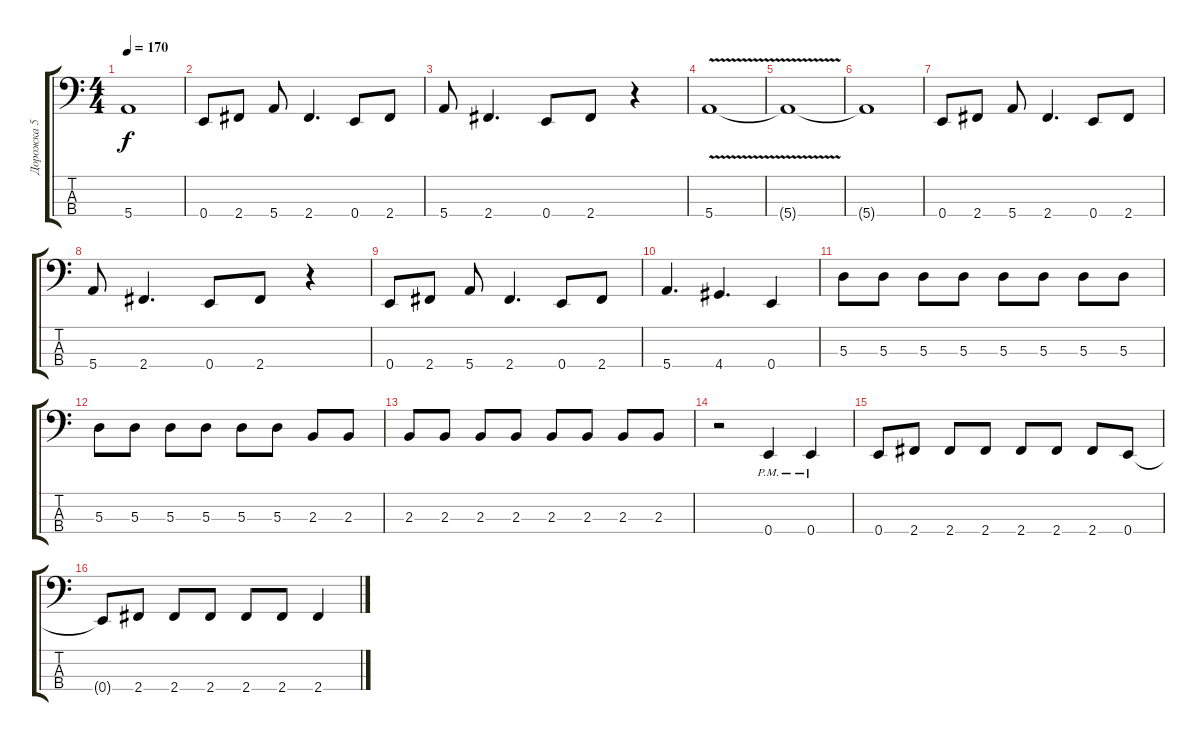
\track ("Дорожка 5" "Дорожка 5") {instrument electricbasspick}
\staff {score tabs}
\tuning (G2 D2 A1 E1) {hide}
\ts (4 4)
\tempo 170
\clef f4
\ks c
5.4{t}.1{dy f} |
0.4.8 2.4.8 5.4.8 2.4.4{d} 0.4.8 2.4.8 |
5.4.8 2.4.4{d} 0.4.8 2.4.8 r.4 |
5.4{v}.1 |
5.4{t}.1 |
5.4{t}.1 |
0.4.8 2.4.8 5.4.8 2.4.4{d} 0.4.8 2.4.8 |
5.4.8 2.4.4{d} 0.4.8 2.4.8 r.4 |
0.4.8 2.4.8 5.4.8 2.4.4{d} 0.4.8 2.4.8 |
5.4.4{d} 4.4.4{d} 0.4.4 |
5.3.8 5.3.8 5.3.8 5.3.8 5.3.8 5.3.8 5.3.8 5.3.8 |
5.3.8 5.3.8 5.3.8 5.3.8 5.3.8 5.3.8 2.3.8 2.3.8 |
2.3.8 2.3.8 2.3.8 2.3.8 2.3.8 2.3.8 2.3.8 2.3.8 |
r.2 0.4{pm}.4 0.4{pm}.4 |
0.4.8 2.4.8 2.4.8 2.4.8 2.4.8 2.4.8 2.4.8 0.4.8 |
0.4{t}.8 2.4.8 2.4.8 2.4.8 2.4.8 2.4.8 2.4.4
